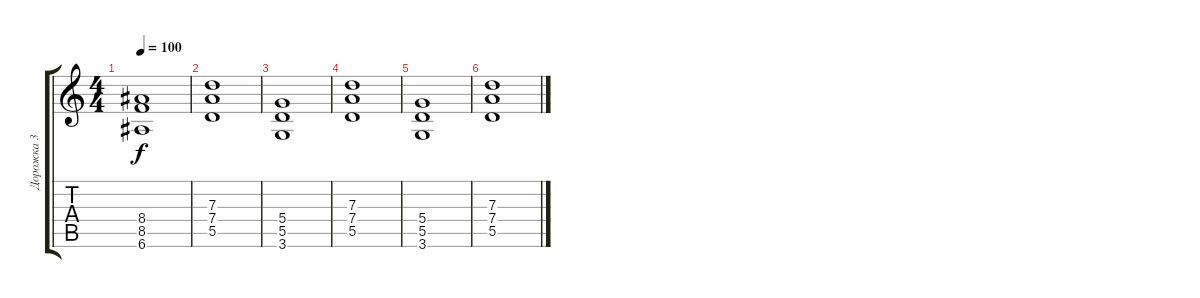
\track ("Дорожка 3" "Дорожка 3") {instrument distortionguitar}
\staff {score tabs}
\tuning (E4 B3 G3 D3 A2 E2) {hide}
\ts (4 4)
\tempo 100
\clef g2
\ks c
(8.4 8.5 6.6).1{dy f} |
(7.3 7.4 5.5).1 |
(5.4 5.5 3.6).1 |
(7.3 7.4 5.5).1 |
(5.4 5.5 3.6).1 |
(7.3 7.4 5.5).1
